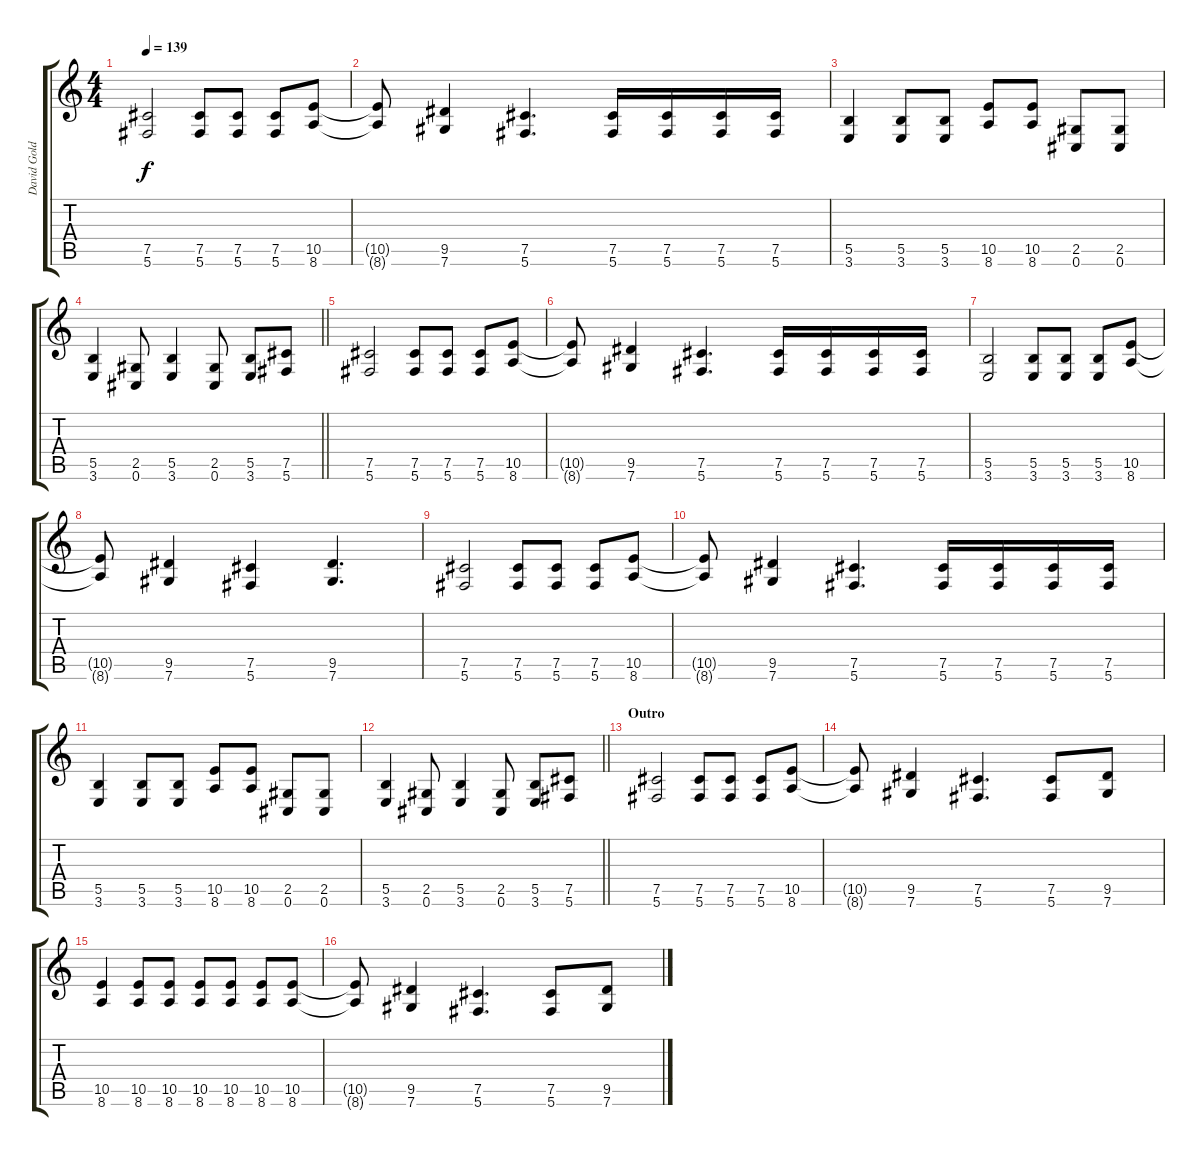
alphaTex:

\track ("David Gold - Rhythm Guitar" "David Gold") {instrument distortionguitar}
\staff {score tabs}
\tuning (Db4 Ab3 E3 B2 Gb2 Db2) {hide}
\ts (4 4)
\tempo 139
\clef g2
\ks c
(7.5 5.6).2{dy f} (7.5 5.6).8 (7.5 5.6).8 (7.5 5.6).8 (10.5 8.6).8 |
(10.5{t} 8.6{t}).8 (9.5 7.6).4 (7.5 5.6).4{d} (7.5 5.6).16 (7.5 5.6).16 (7.5 5.6).16 (7.5 5.6).16 |
(5.5 3.6).4 (5.5 3.6).8 (5.5 3.6).8 (10.5 8.6).8 (10.5 8.6).8 (2.5 0.6).8 (2.5 0.6).8 |
\barLineRight lightlight
(5.5 3.6).4 (2.5 0.6).8 (5.5 3.6).4 (2.5 0.6).8 (5.5 3.6).8 (7.5 5.6).8 |
(7.5 5.6).2 (7.5 5.6).8 (7.5 5.6).8 (7.5 5.6).8 (10.5 8.6).8 |
(10.5{t} 8.6{t}).8 (9.5 7.6).4 (7.5 5.6).4{d} (7.5 5.6).16 (7.5 5.6).16 (7.5 5.6).16 (7.5 5.6).16 |
(5.5 3.6).2 (5.5 3.6).8 (5.5 3.6).8 (5.5 3.6).8 (10.5 8.6).8 |
(10.5{t} 8.6{t}).8 (9.5 7.6).4 (7.5 5.6).4 (9.5 7.6).4{d} |
(7.5 5.6).2 (7.5 5.6).8 (7.5 5.6).8 (7.5 5.6).8 (10.5 8.6).8 |
(10.5{t} 8.6{t}).8 (9.5 7.6).4 (7.5 5.6).4{d} (7.5 5.6).16 (7.5 5.6).16 (7.5 5.6).16 (7.5 5.6).16 |
(5.5 3.6).4 (5.5 3.6).8 (5.5 3.6).8 (10.5 8.6).8 (10.5 8.6).8 (2.5 0.6).8 (2.5 0.6).8 |
\barLineRight lightlight
(5.5 3.6).4 (2.5 0.6).8 (5.5 3.6).4 (2.5 0.6).8 (5.5 3.6).8 (7.5 5.6).8 |
\section ("" "Outro")
(7.5 5.6).2 (7.5 5.6).8 (7.5 5.6).8 (7.5 5.6).8 (10.5 8.6).8 |
(10.5{t} 8.6{t}).8 (9.5 7.6).4 (7.5 5.6).4{d} (7.5 5.6).8 (9.5 7.6).8 |
(10.5 8.6).4 (10.5 8.6).8 (10.5 8.6).8 (10.5 8.6).8 (10.5 8.6).8 (10.5 8.6).8 (10.5 8.6).8 |
(10.5{t} 8.6{t}).8 (9.5 7.6).4 (7.5 5.6).4{d} (7.5 5.6).8 (9.5 7.6).8
